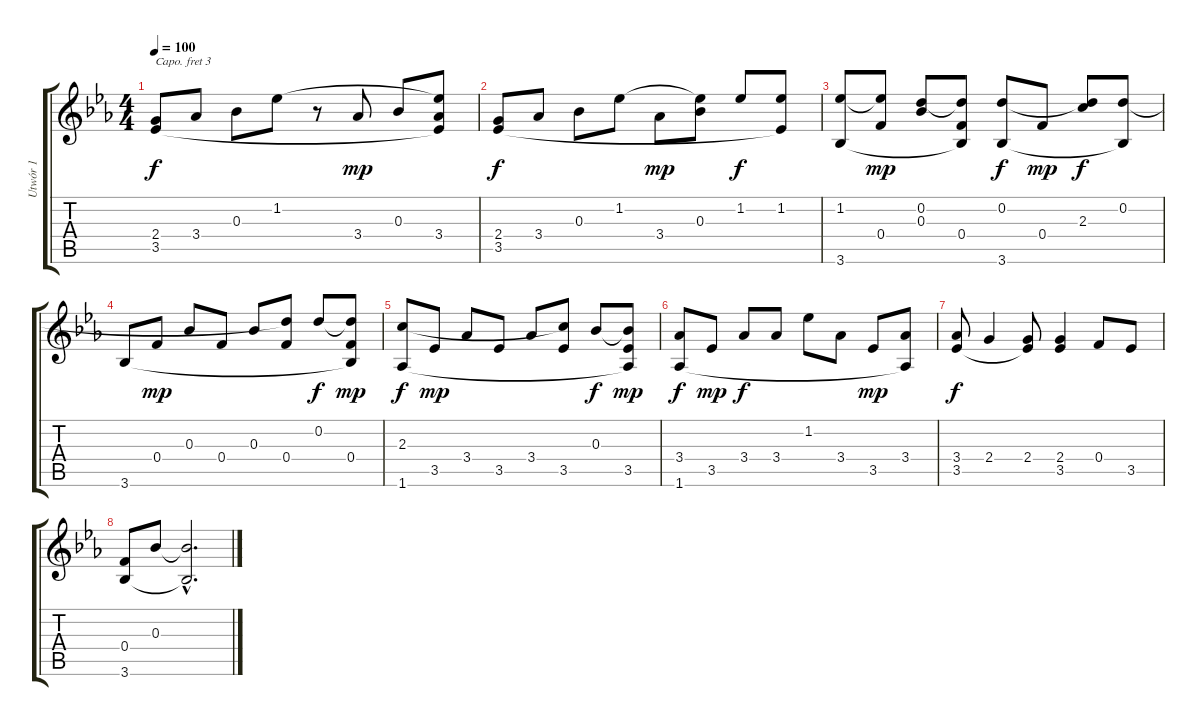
\track ("Utwór 1" "Utwór 1") {instrument acousticguitarnylon}
\staff {score tabs}
\capo 3
\tuning (E4 B3 G3 D3 A2 E2) {hide}
\ts (4 4)
\tempo 100
\clef g2
\ks eb
(2.4 3.5).8{dy f} 3.4.8 0.3.8 1.2.8 r.8 3.4.8{dy mp} 0.3.8 (1.2{t} 3.4 3.5{t}).8 |
(2.4 3.5).8{dy f} 3.4.8 0.3.8 1.2.8 3.4.8{dy mp} (1.2{t} 0.3).8 1.2.8{dy f} (1.2 3.5{t}).8 |
(1.2 3.6).8 (1.2{t} 0.4).8{dy mp} (0.2 0.3).8 (0.2{t} 0.4 3.6{t}).8 (0.2 3.6).8{dy f} 0.4.8{dy mp} (0.2{t} 2.3).8{dy f} (0.2 3.6{t}).8 |
3.6.8 0.4.8{dy mp} 0.3.8 0.4.8 0.3.8 (0.2{t} 0.4).8 0.2.8{dy f} (0.2{t} 0.4 3.6{t}).8{dy mp} |
(2.3 1.6).8{dy f} 3.5.8{dy mp} 3.4.8 3.5.8 3.4.8 (2.3{t} 3.5).8 0.3.8{dy f} (0.3{t} 3.5 1.6{t}).8{dy mp} |
(3.4 1.6).8{dy f} 3.5.8{dy mp} 3.4.8{dy f} 3.4.8 1.2.8 3.4.8 3.5.8{dy mp} (3.4 1.6{t}).8 |
(3.4 3.5).8{dy f} 2.4.4 (2.4 3.5{t}).8 (2.4 3.5).4 0.4.8 3.5.8 |
(0.4 3.6).8 0.3.8 (0.3{hac t} 3.6{hac t}).2{d}
